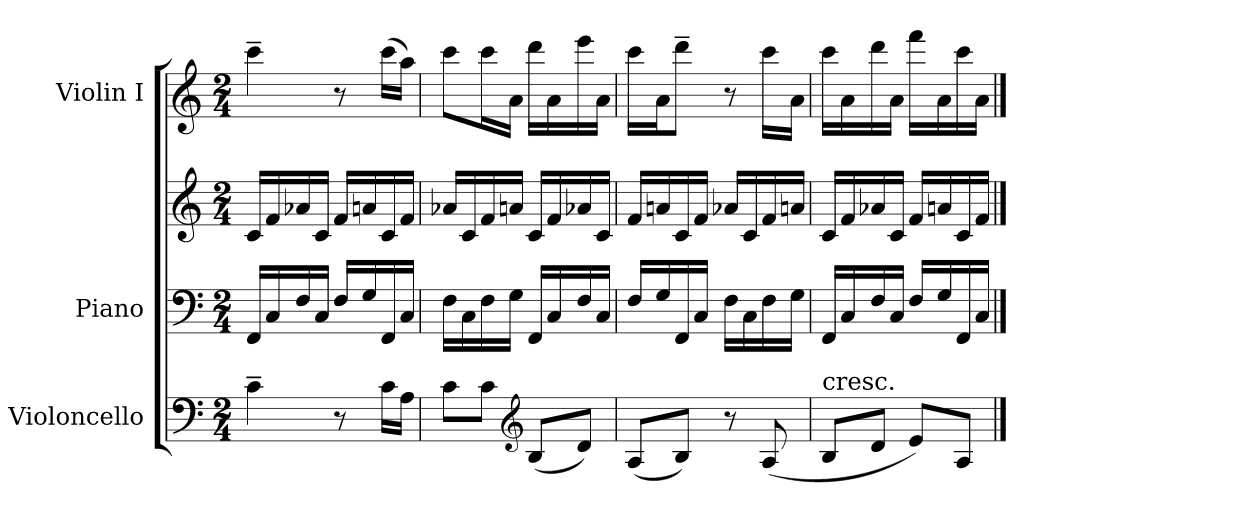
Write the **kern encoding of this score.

**kern	**kern	**kern	**kern
*part3	*part2	*part2	*part1
*staff4	*staff3	*staff2	*staff1
*I"Violoncello	*I"Piano	*	*I"Violin I
*I'Vc.	*I'Pno.	*	*I'Vln. I
*clefF4	*clefF4	*clefG2	*clefG2
*k[]	*k[]	*k[]	*k[]
*C:	*C:	*C:	*C:
*M2/4	*M2/4	*M2/4	*M2/4
=1	=1	=1	=1
4c~	16FFLL	16cLL	4ccc~
.	16C	16f	.
.	16F	16a-X	.
.	16CJJ	16cJJ	.
8r	16FLL	16fLL	8r
.	16G	16an	.
16cLL	16FF	16c	(16cccLL
16AJJ	16CJJ	16fJJ	16aaJJ)
=2	=2	=2	=2
8cL	16FLL	16a-XLL	8cccL
.	16C	16c	.
8cJ	16F	16f	16cccL
.	16GJJ	16anJJ	16aJJ
*clefG2	*	*	*
(8BL	16FFLL	16cLL	16dddLL
.	16C	16f	16a
8dJ)	16F	16a-X	16eee
.	16CJJ	16cJJ	16aJJ
=3	=3	=3	=3
(8AL	16FLL	16fLL	16cccLL
.	16G	16an	16aJ
8BJ)	16FF	16c	8ddd~J
.	16CJJ	16fJJ	.
8r	16FLL	16a-XLL	8r
.	16C	16c	.
(8A	16F	16f	16cccLL
.	16GJJ	16anJJ	16aJJ
=4	=4	=4	=4
!LO:TX:t=cresc.	!	!	!
8BL	16FFLL	16cLL	16cccLL
.	16C	16f	16a
8dJ	16F	16a-X	16ddd
.	16CJJ	16cJJ	16aJJ
8eL)	16FLL	16fLL	16fffLL
.	16G	16an	16a
8AJ	16FF	16c	16ccc
.	16CJJ	16fJJ	16aJJ
==	==	==	==
*-	*-	*-	*-
